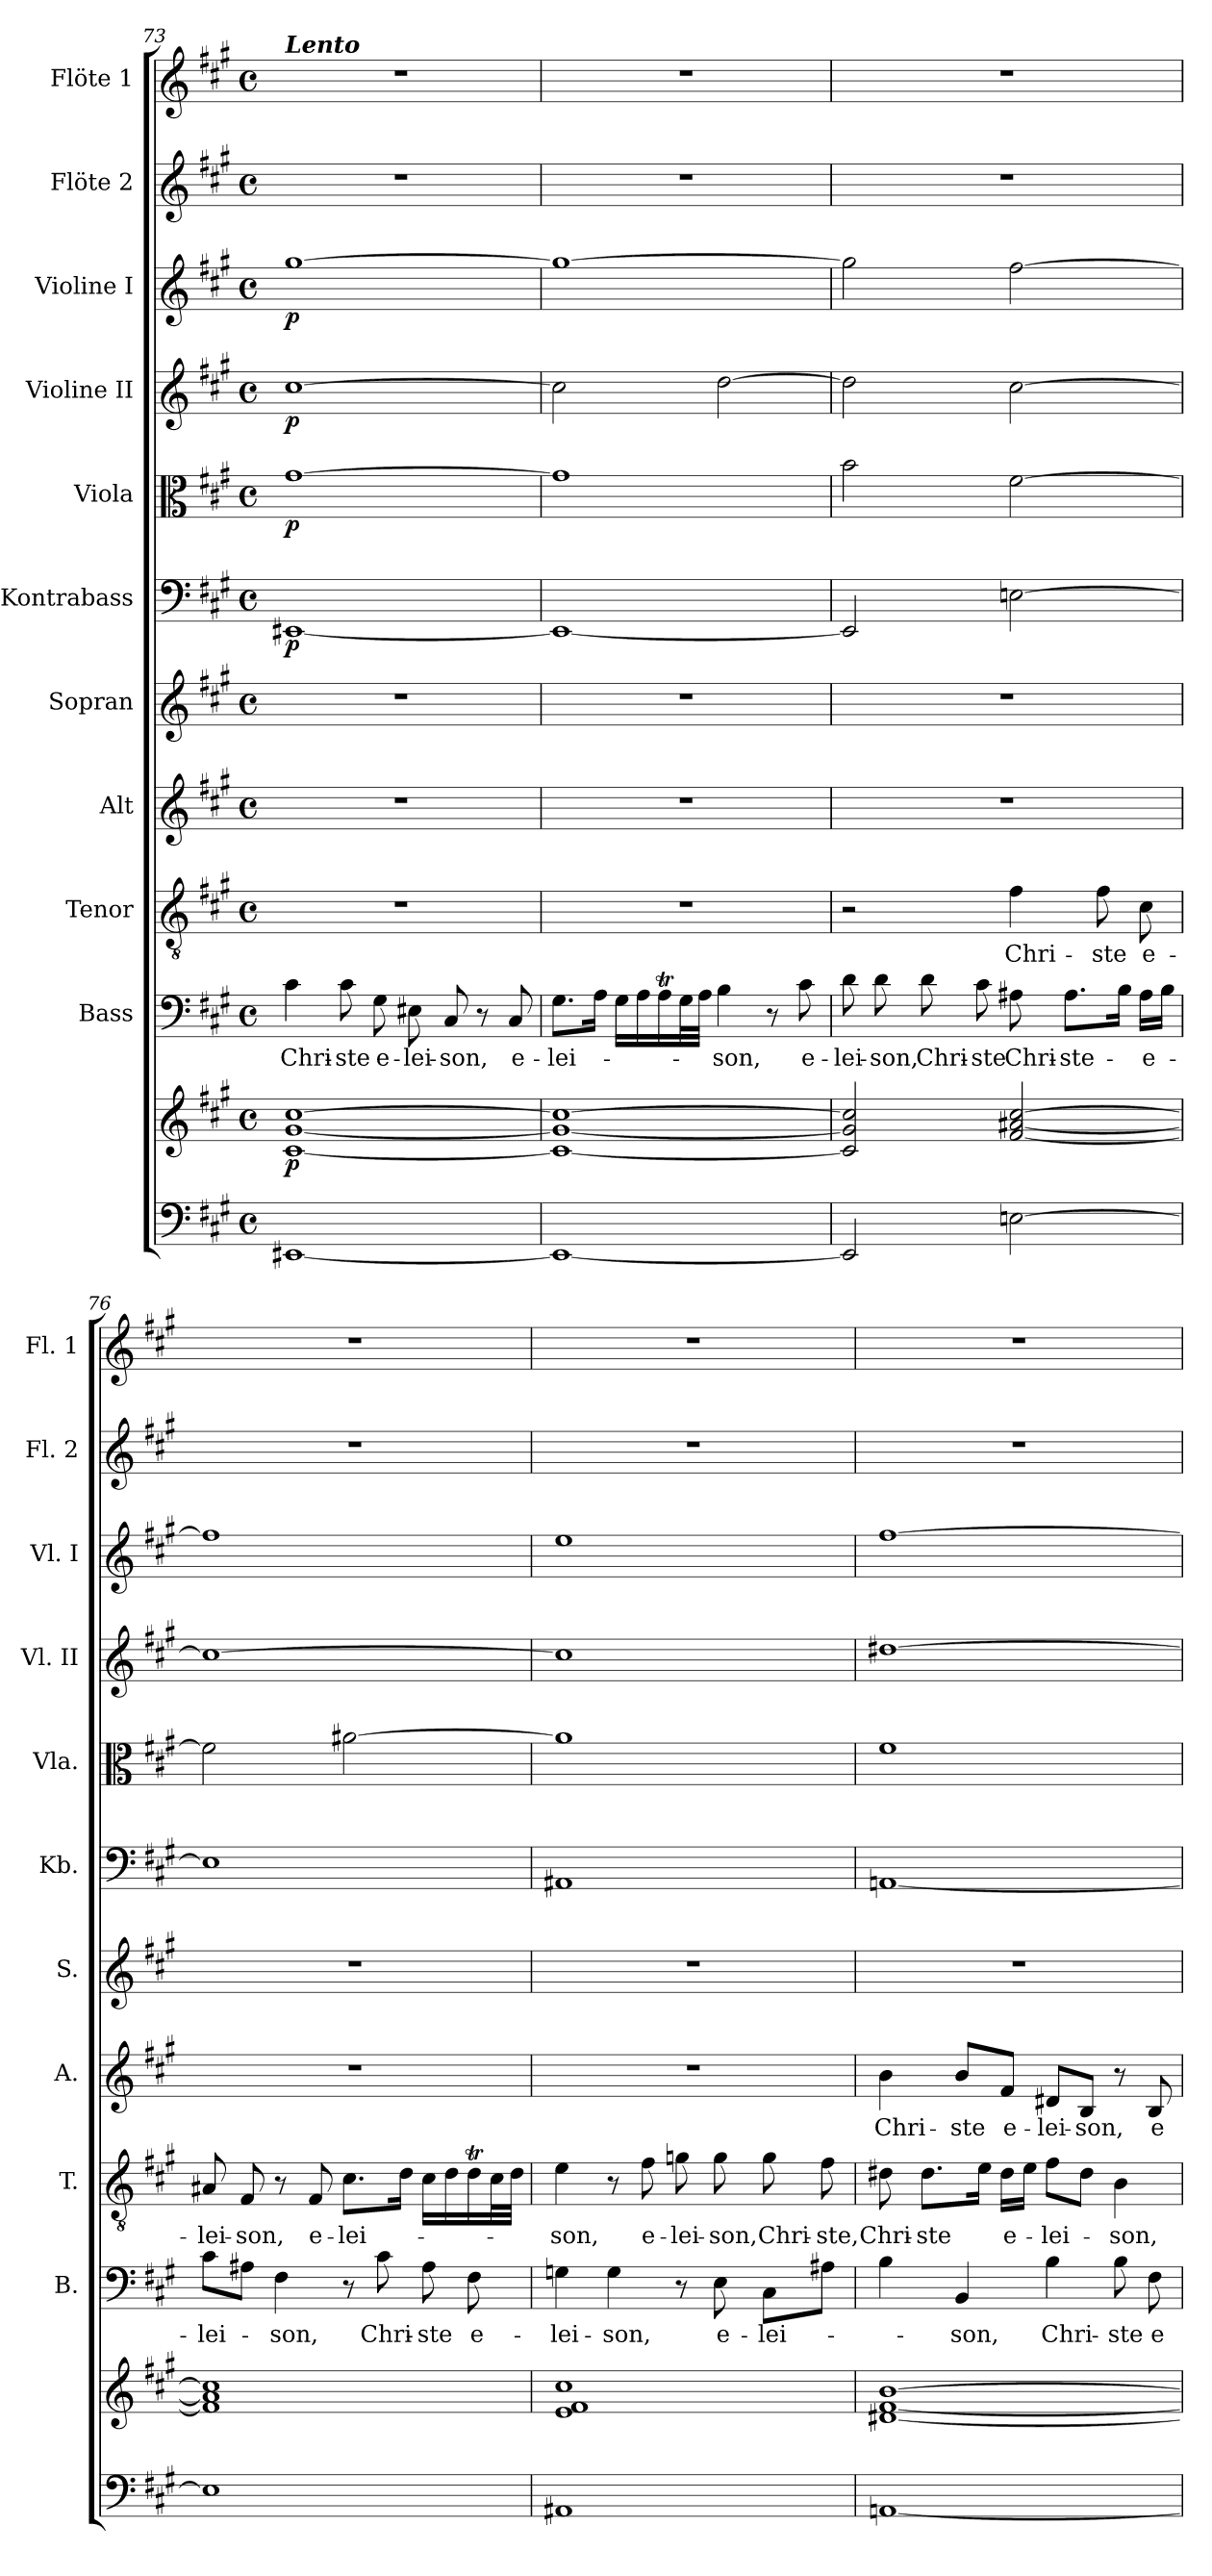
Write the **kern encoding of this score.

**kern	**kern	**dynam	**kern	**text	**kern	**text	**kern	**text	**kern	**kern	**dynam	**kern	**dynam	**kern	**dynam	**kern	**dynam	**kern	**kern
*part11	*part11	*part11	*part10	*part10	*part9	*part9	*part8	*part8	*part7	*part6	*part6	*part5	*part5	*part4	*part4	*part3	*part3	*part2	*part1
*staff12	*staff11	*staff11/12	*staff10	*staff10	*staff9	*staff9	*staff8	*staff8	*staff7	*staff6	*staff6	*staff5	*staff5	*staff4	*staff4	*staff3	*staff3	*staff2	*staff1
*	*	*	*I"Bass	*	*I"Tenor	*	*I"Alt	*	*I"Sopran	*I"Kontrabass	*	*I"Viola	*	*I"Violine II	*	*I"Violine I	*	*I"Flöte 2	*I"Flöte 1
*	*	*	*I'B.	*	*I'T.	*	*I'A.	*	*I'S.	*I'Kb.	*	*I'Vla.	*	*I'Vl. II	*	*I'Vl. I	*	*I'Fl. 2	*I'Fl. 1
!!LO:PB:g=z
*clefF4	*clefG2	*	*clefF4	*	*clefGv2	*	*clefG2	*	*clefG2	*clefF4	*	*clefC3	*	*clefG2	*	*clefG2	*	*clefG2	*clefG2
*	*	*	*	*	*	*	*	*	*	*ITrd7c12	*	*	*	*	*	*	*	*	*
*k[f#c#g#]	*k[f#c#g#]	*	*k[f#c#g#]	*	*k[f#c#g#]	*	*k[f#c#g#]	*	*k[f#c#g#]	*k[f#c#g#]	*	*k[f#c#g#]	*	*k[f#c#g#]	*	*k[f#c#g#]	*	*k[f#c#g#]	*k[f#c#g#]
*A:	*A:	*	*A:	*	*A:	*	*A:	*	*A:	*A:	*	*A:	*	*A:	*	*A:	*	*A:	*A:
*M4/4	*M4/4	*	*M4/4	*	*M4/4	*	*M4/4	*	*M4/4	*M4/4	*	*M4/4	*	*M4/4	*	*M4/4	*	*M4/4	*M4/4
*met(c)	*met(c)	*	*met(c)	*	*met(c)	*	*met(c)	*	*met(c)	*met(c)	*	*met(c)	*	*met(c)	*	*met(c)	*	*met(c)	*met(c)
=73	=73	=73	=73	=73	=73	=73	=73	=73	=73	=73	=73	=73	=73	=73	=73	=73	=73	=73	=73
!	!	!	!	!	!	!	!	!	!	!	!	!	!	!	!	!	!	!	!LO:TX:a:Bi:t=Lento
!	!	!LO:DY:b	!	!LO:LY:b	!	!	!	!	!	!	!LO:DY:b	!	!LO:DY:b	!	!LO:DY:b	!	!LO:DY:b	!	!
[1EE#X	[1c# [1g# [1cc#	p	4c#\	Chri-	1r	.	1r	.	1r	[1EEE#X	p	[1g#	p	[1cc#	p	[1gg#	p	1r	1r
!	!	!	!	!LO:LY:b	!	!	!	!	!	!	!	!	!	!	!	!	!	!	!
.	.	.	8c#\	-ste	.	.	.	.	.	.	.	.	.	.	.	.	.	.	.
!	!	!	!	!LO:LY:b	!	!	!	!	!	!	!	!	!	!	!	!	!	!	!
.	.	.	8G#\	e-	.	.	.	.	.	.	.	.	.	.	.	.	.	.	.
!	!	!	!	!LO:LY:b	!	!	!	!	!	!	!	!	!	!	!	!	!	!	!
.	.	.	8E#X\	-lei-	.	.	.	.	.	.	.	.	.	.	.	.	.	.	.
!	!	!	!	!LO:LY:b	!	!	!	!	!	!	!	!	!	!	!	!	!	!	!
.	.	.	8C#/	-son,	.	.	.	.	.	.	.	.	.	.	.	.	.	.	.
.	.	.	8r	.	.	.	.	.	.	.	.	.	.	.	.	.	.	.	.
!	!	!	!	!LO:LY:b	!	!	!	!	!	!	!	!	!	!	!	!	!	!	!
.	.	.	8C#/	e-	.	.	.	.	.	.	.	.	.	.	.	.	.	.	.
=74	=74	=74	=74	=74	=74	=74	=74	=74	=74	=74	=74	=74	=74	=74	=74	=74	=74	=74	=74
!	!	!	!	!LO:LY:b	!	!	!	!	!	!	!	!	!	!	!	!	!	!	!
1EE#_	1c#_ 1g#_ 1cc#_	.	8.G#\L	-lei-	1r	.	1r	.	1r	1EEE#_	.	1g#]	.	2cc#\]	.	1gg#_	.	1r	1r
.	.	.	16A\Jk	.	.	.	.	.	.	.	.	.	.	.	.	.	.	.	.
.	.	.	16G#\LL	.	.	.	.	.	.	.	.	.	.	.	.	.	.	.	.
.	.	.	16A\	.	.	.	.	.	.	.	.	.	.	.	.	.	.	.	.
.	.	.	16AT\	.	.	.	.	.	.	.	.	.	.	.	.	.	.	.	.
.	.	.	32G#\L	.	.	.	.	.	.	.	.	.	.	.	.	.	.	.	.
.	.	.	32A\JJJ	.	.	.	.	.	.	.	.	.	.	.	.	.	.	.	.
!	!	!	!	!LO:LY:b	!	!	!	!	!	!	!	!	!	!	!	!	!	!	!
.	.	.	4B\	-son,	.	.	.	.	.	.	.	.	.	[2dd\	.	.	.	.	.
.	.	.	8r	.	.	.	.	.	.	.	.	.	.	.	.	.	.	.	.
!	!	!	!	!LO:LY:b	!	!	!	!	!	!	!	!	!	!	!	!	!	!	!
.	.	.	8c#\	e-	.	.	.	.	.	.	.	.	.	.	.	.	.	.	.
=75	=75	=75	=75	=75	=75	=75	=75	=75	=75	=75	=75	=75	=75	=75	=75	=75	=75	=75	=75
!	!	!	!	!LO:LY:b	!	!	!	!	!	!	!	!	!	!	!	!	!	!	!
2EE#/]	2c#/] 2g#/] 2cc#/]	.	8d\	-lei-	2r	.	1r	.	1r	2EEE#/]	.	2b\	.	2dd\]	.	2gg#\]	.	1r	1r
!	!	!	!	!LO:LY:b	!	!	!	!	!	!	!	!	!	!	!	!	!	!	!
.	.	.	8d\	-son,	.	.	.	.	.	.	.	.	.	.	.	.	.	.	.
!	!	!	!	!LO:LY:b	!	!	!	!	!	!	!	!	!	!	!	!	!	!	!
.	.	.	8d\	Chri-	.	.	.	.	.	.	.	.	.	.	.	.	.	.	.
!	!	!	!	!LO:LY:b	!	!	!	!	!	!	!	!	!	!	!	!	!	!	!
.	.	.	8c#\	-ste	.	.	.	.	.	.	.	.	.	.	.	.	.	.	.
!	!	!	!	!LO:LY:b	!	!LO:LY:b	!	!	!	!	!	!	!	!	!	!	!	!	!
[2En\	[2f#/ [2a#X/ [2cc#/	.	8A#X\	Chri-	4f#\	Chri-	.	.	.	[2EEn\	.	[2f#\	.	[2cc#\	.	[2ff#\	.	.	.
!	!	!	!	!LO:LY:b	!	!	!	!	!	!	!	!	!	!	!	!	!	!	!
.	.	.	8.A#\L	-ste-	.	.	.	.	.	.	.	.	.	.	.	.	.	.	.
!	!	!	!	!	!	!LO:LY:b	!	!	!	!	!	!	!	!	!	!	!	!	!
.	.	.	.	.	8f#\	-ste	.	.	.	.	.	.	.	.	.	.	.	.	.
.	.	.	16B\Jk	.	.	.	.	.	.	.	.	.	.	.	.	.	.	.	.
!	!	!	!	!LO:LY:b	!	!LO:LY:b	!	!	!	!	!	!	!	!	!	!	!	!	!
.	.	.	16A#\LL	-e-	8c#\	e-	.	.	.	.	.	.	.	.	.	.	.	.	.
.	.	.	16B\JJ	.	.	.	.	.	.	.	.	.	.	.	.	.	.	.	.
!!LO:PB:g=z
=76	=76	=76	=76	=76	=76	=76	=76	=76	=76	=76	=76	=76	=76	=76	=76	=76	=76	=76	=76
!	!	!	!	!LO:LY:b	!	!LO:LY:b	!	!	!	!	!	!	!	!	!	!	!	!	!
1E]	1f#] 1a#] 1cc#]	.	8c#\L	-lei-	8A#X/	-lei-	1r	.	1r	1EE]	.	2f#\]	.	1cc#_	.	1ff#]	.	1r	1r
!	!	!	!	!	!	!LO:LY:b	!	!	!	!	!	!	!	!	!	!	!	!	!
.	.	.	8A#X\J	.	8F#/	-son,	.	.	.	.	.	.	.	.	.	.	.	.	.
!	!	!	!	!LO:LY:b	!	!	!	!	!	!	!	!	!	!	!	!	!	!	!
.	.	.	4F#\	-son,	8r	.	.	.	.	.	.	.	.	.	.	.	.	.	.
!	!	!	!	!	!	!LO:LY:b	!	!	!	!	!	!	!	!	!	!	!	!	!
.	.	.	.	.	8F#/	e-	.	.	.	.	.	.	.	.	.	.	.	.	.
!	!	!	!	!	!	!LO:LY:b	!	!	!	!	!	!	!	!	!	!	!	!	!
.	.	.	8r	.	8.c#\L	-lei-	.	.	.	.	.	[2a#X\	.	.	.	.	.	.	.
!	!	!	!	!LO:LY:b	!	!	!	!	!	!	!	!	!	!	!	!	!	!	!
.	.	.	8c#\	Chri-	.	.	.	.	.	.	.	.	.	.	.	.	.	.	.
.	.	.	.	.	16d\Jk	.	.	.	.	.	.	.	.	.	.	.	.	.	.
!	!	!	!	!LO:LY:b	!	!	!	!	!	!	!	!	!	!	!	!	!	!	!
.	.	.	8A#\	-ste	16c#\LL	.	.	.	.	.	.	.	.	.	.	.	.	.	.
.	.	.	.	.	16d\	.	.	.	.	.	.	.	.	.	.	.	.	.	.
!	!	!	!	!LO:LY:b	!	!	!	!	!	!	!	!	!	!	!	!	!	!	!
.	.	.	8F#\	e-	16dT\	.	.	.	.	.	.	.	.	.	.	.	.	.	.
.	.	.	.	.	32c#\L	.	.	.	.	.	.	.	.	.	.	.	.	.	.
.	.	.	.	.	32d\JJJ	.	.	.	.	.	.	.	.	.	.	.	.	.	.
=77	=77	=77	=77	=77	=77	=77	=77	=77	=77	=77	=77	=77	=77	=77	=77	=77	=77	=77	=77
!	!	!	!	!LO:LY:b	!	!LO:LY:b	!	!	!	!	!	!	!	!	!	!	!	!	!
1AA#X	1e 1f# 1cc#	.	4Gn\	-lei-	4e\	-son,	1r	.	1r	1AAA#X	.	1a#]	.	1cc#]	.	1ee	.	1r	1r
!	!	!	!	!LO:LY:b	!	!	!	!	!	!	!	!	!	!	!	!	!	!	!
.	.	.	4G\	-son,	8r	.	.	.	.	.	.	.	.	.	.	.	.	.	.
!	!	!	!	!	!	!LO:LY:b	!	!	!	!	!	!	!	!	!	!	!	!	!
.	.	.	.	.	8f#\	e-	.	.	.	.	.	.	.	.	.	.	.	.	.
!	!	!	!	!	!	!LO:LY:b	!	!	!	!	!	!	!	!	!	!	!	!	!
.	.	.	8r	.	8gn\	-lei-	.	.	.	.	.	.	.	.	.	.	.	.	.
!	!	!	!	!LO:LY:b	!	!LO:LY:b	!	!	!	!	!	!	!	!	!	!	!	!	!
.	.	.	8E\	e-	8g\	-son,	.	.	.	.	.	.	.	.	.	.	.	.	.
!	!	!	!	!LO:LY:b	!	!LO:LY:b	!	!	!	!	!	!	!	!	!	!	!	!	!
.	.	.	8C#\L	-lei-	8g\	Chri-	.	.	.	.	.	.	.	.	.	.	.	.	.
!	!	!	!	!	!	!LO:LY:b	!	!	!	!	!	!	!	!	!	!	!	!	!
.	.	.	8A#X\J	.	8f#\	-ste,	.	.	.	.	.	.	.	.	.	.	.	.	.
=78	=78	=78	=78	=78	=78	=78	=78	=78	=78	=78	=78	=78	=78	=78	=78	=78	=78	=78	=78
!	!	!	!	!	!	!LO:LY:b	!	!LO:LY:b	!	!	!	!	!	!	!	!	!	!	!
[1AAn	[1d#X [1f# [1b	.	4B\	.	8d#X\	Chri-	4b\	Chri-	1r	[1AAAn	.	1f#	.	[1dd#X	.	[1ff#	.	1r	1r
!	!	!	!	!	!	!LO:LY:b	!	!	!	!	!	!	!	!	!	!	!	!	!
.	.	.	.	.	8.d#\L	-ste	.	.	.	.	.	.	.	.	.	.	.	.	.
!	!	!	!	!LO:LY:b	!	!	!	!LO:LY:b	!	!	!	!	!	!	!	!	!	!	!
.	.	.	4BB/	-son,	.	.	8b/L	-ste	.	.	.	.	.	.	.	.	.	.	.
.	.	.	.	.	16e\Jk	.	.	.	.	.	.	.	.	.	.	.	.	.	.
!	!	!	!	!	!	!LO:LY:b	!	!LO:LY:b	!	!	!	!	!	!	!	!	!	!	!
.	.	.	.	.	16d#\LL	e-	8f#/J	e-	.	.	.	.	.	.	.	.	.	.	.
.	.	.	.	.	16e\JJ	.	.	.	.	.	.	.	.	.	.	.	.	.	.
!	!	!	!	!LO:LY:b	!	!LO:LY:b	!	!LO:LY:b	!	!	!	!	!	!	!	!	!	!	!
.	.	.	4B\	Chri-	8f#\L	-lei-	8d#X/L	-lei-	.	.	.	.	.	.	.	.	.	.	.
!	!	!	!	!	!	!	!	!LO:LY:b	!	!	!	!	!	!	!	!	!	!	!
.	.	.	.	.	8d#\J	.	8B/J	-son,	.	.	.	.	.	.	.	.	.	.	.
!	!	!	!	!LO:LY:b	!	!LO:LY:b	!	!	!	!	!	!	!	!	!	!	!	!	!
.	.	.	8B\	-ste	4B\	-son,	8r	.	.	.	.	.	.	.	.	.	.	.	.
!	!	!	!	!LO:LY:b	!	!	!	!LO:LY:b	!	!	!	!	!	!	!	!	!	!	!
.	.	.	8F#\	e-	.	.	8B/	e-	.	.	.	.	.	.	.	.	.	.	.
=	=	=	=	=	=	=	=	=	=	=	=	=	=	=	=	=	=	=	=
*-	*-	*-	*-	*-	*-	*-	*-	*-	*-	*-	*-	*-	*-	*-	*-	*-	*-	*-	*-
